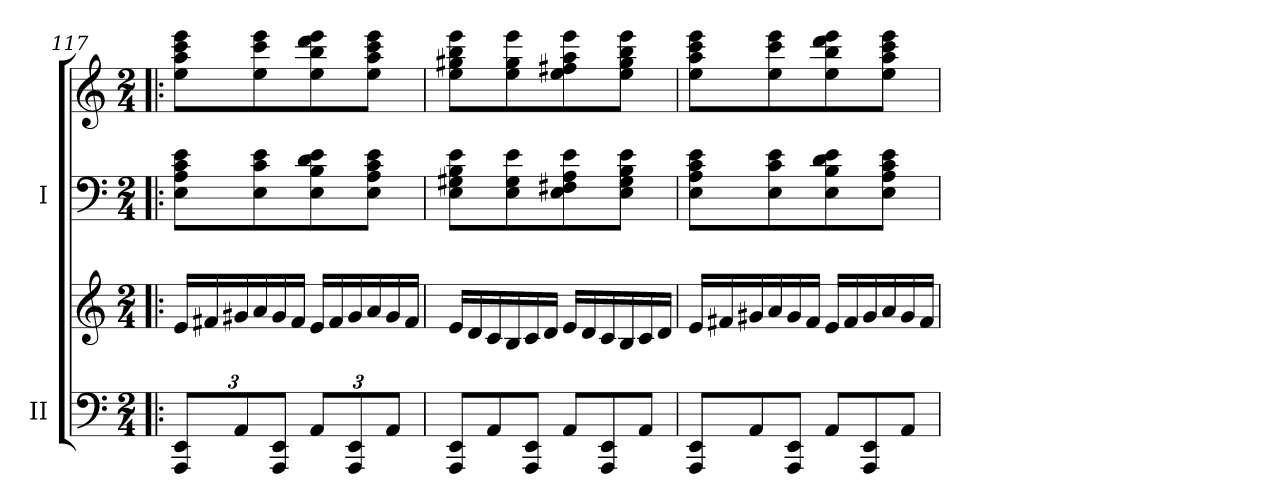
**kern	**kern	**kern	**kern
*part2	*part2	*part1	*part1
*staff4	*staff3	*staff2	*staff1
*I"II	*	*I"I	*
*I'II	*	*I'I	*
!!LO:PB:g=z
*clefF4	*clefG2	*clefF4	*clefG2
*k[]	*k[]	*k[]	*k[]
*M2/4	*M2/4	*M2/4	*M2/4
*Xbrackettup	*Xtuplet	*	*
=117!|:	=117!|:	=117!|:	=117!|:
12AAA/ 12EE/L	24e/LL	8E\ 8A\ 8c\ 8e\L	8ee\ 8aa\ 8ccc\ 8eee\L
.	24f#X/	.	.
12AA/	24g#X/	.	.
.	24a/	8E\ 8c\ 8e\	8ee\ 8ccc\ 8eee\
12AAA/ 12EE/J	24g#/	.	.
.	24f#/JJ	.	.
12AA/L	24e/LL	8E\ 8B\ 8d\ 8e\	8ee\ 8bb\ 8ddd\ 8eee\
.	24f#/	.	.
12AAA/ 12EE/	24g#/	.	.
.	24a/	8E\ 8A\ 8c\ 8e\J	8ee\ 8aa\ 8ccc\ 8eee\J
12AA/J	24g#/	.	.
.	24f#/JJ	.	.
=118	=118	=118	=118
*Xtuplet	*	*	*
12AAA/ 12EE/L	24e/LL	8E\ 8G#X\ 8B\ 8e\L	8ee\ 8gg#X\ 8bb\ 8eee\L
.	24d/	.	.
12AA/	24c/	.	.
.	24B/	8E\ 8G#\ 8e\	8ee\ 8gg#\ 8eee\
12AAA/ 12EE/J	24c/	.	.
.	24d/JJ	.	.
12AA/L	24e/LL	8E\ 8F#X\ 8A\ 8e\	8ee\ 8ff#X\ 8aa\ 8eee\
.	24d/	.	.
12AAA/ 12EE/	24c/	.	.
.	24B/	8E\ 8G#\ 8B\ 8e\J	8ee\ 8gg#\ 8bb\ 8eee\J
12AA/J	24c/	.	.
.	24d/JJ	.	.
=119	=119	=119	=119
12AAA/ 12EE/L	24e/LL	8E\ 8A\ 8c\ 8e\L	8ee\ 8aa\ 8ccc\ 8eee\L
.	24f#X/	.	.
12AA/	24g#X/	.	.
.	24a/	8E\ 8c\ 8e\	8ee\ 8ccc\ 8eee\
12AAA/ 12EE/J	24g#/	.	.
.	24f#/JJ	.	.
12AA/L	24e/LL	8E\ 8B\ 8d\ 8e\	8ee\ 8bb\ 8ddd\ 8eee\
.	24f#/	.	.
12AAA/ 12EE/	24g#/	.	.
.	24a/	8E\ 8A\ 8c\ 8e\J	8ee\ 8aa\ 8ccc\ 8eee\J
12AA/J	24g#/	.	.
.	24f#/JJ	.	.
=	=	=	=
*-	*-	*-	*-
